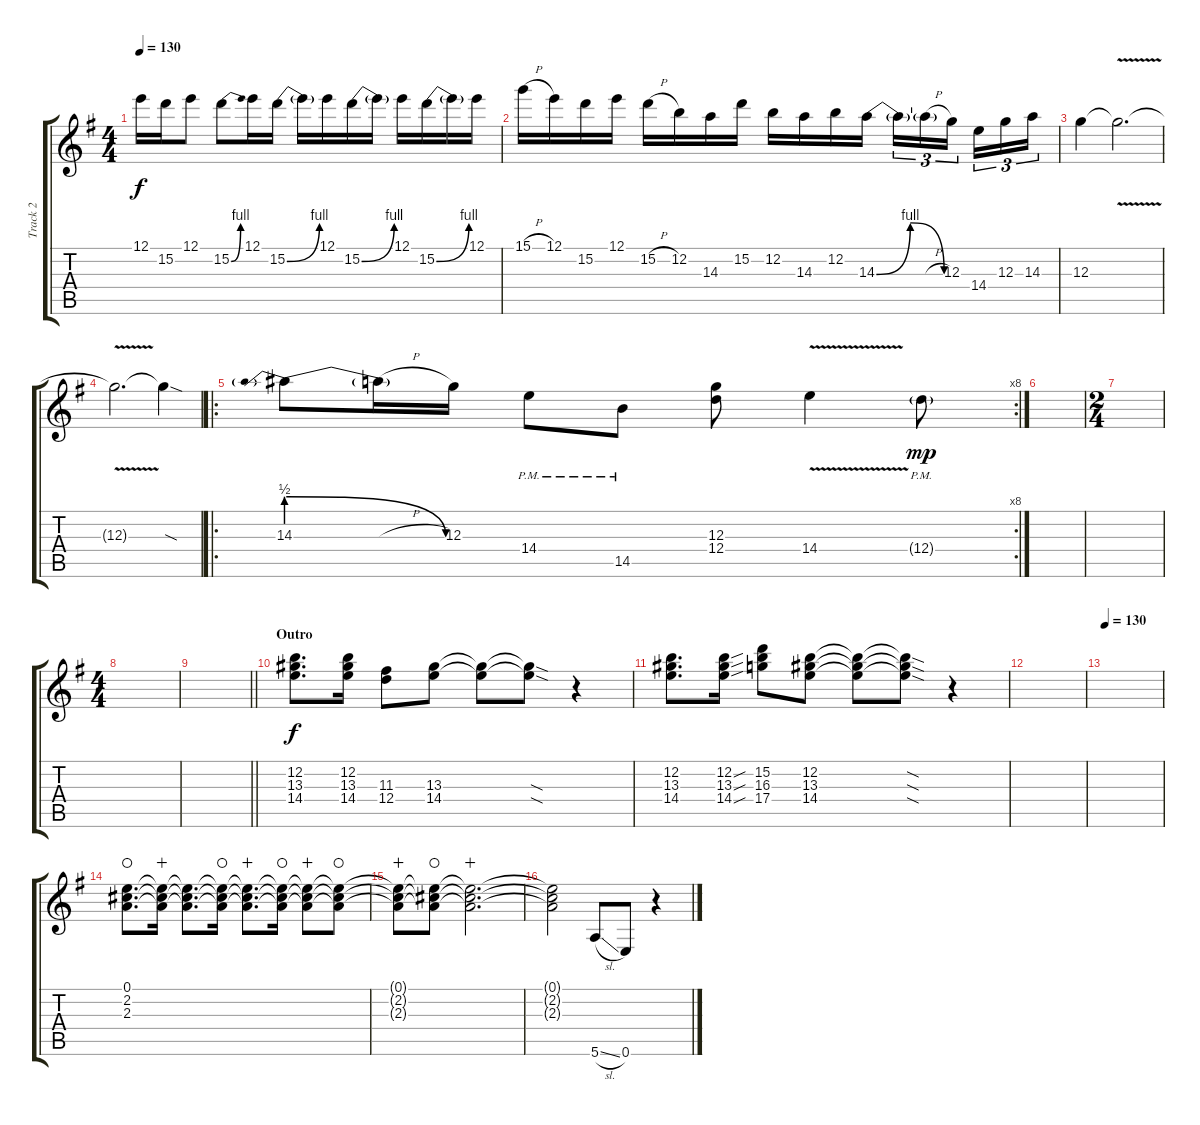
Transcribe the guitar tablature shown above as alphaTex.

\track ("Track 2" "Track 2") {instrument distortionguitar}
\staff {score tabs}
\tuning (E4 B3 G3 D3 A2 E2) {hide}
\ts (4 4)
\tempo 130
\clef g2
\ks g
12.1.16{dy f} 15.2.16 12.1.8 15.2{be (bend 0 0 60 4)}.8 12.1.16 15.2{be (bend 0 0 60 4)}.16 15.2{t}.16 12.1.16 15.2{be (bend 0 0 60 4)}.16 15.2{t}.16 12.1.16 15.2{be (bend 0 0 60 4)}.16 15.2{t}.16 12.1.16 |
15.1{h}.16 12.1.16 15.2.16 12.1.16 15.2{h}.16 12.2.16 14.3.16 15.2.16 12.2.16 14.3.16 12.2.16 14.3{be (bendrelease 0 0 10 4 50 4 60 0)}.16 14.3{t}.16{tu (3 2)} 14.3{h t}.16{tu (3 2)} 12.3.16{tu (3 2) beam splitsecondary} 14.4.16{tu (3 2)} 12.3.16{tu (3 2)} 14.3.16{tu (3 2)} |
12.3.4 12.3{v t}.2{d} |
12.3{t}.2{d} 12.3{sod t}.4 |
\ro
\rc 8
14.3{be (prebendrelease 0 2 60 0)}.8 14.3{h t}.16 12.3.16 14.4{pm}.8 14.5{pm}.8 (12.3 12.4).8 14.4{v}.4 12.4{g pm}.8{dy mp} |
|
\ts (2 4)
|
\ts (4 4)
|
\barLineRight lightlight
|
\section ("" "Outro")
(12.2 13.3 14.4).8{d dy f} (12.2 13.3 14.4).16 (11.3 12.4).8 (13.3 14.4).8 (13.3{t} 14.4{t}).8 (13.3{sod t} 14.4{sod t}).8 r.4 |
(12.2 13.3 14.4).8{d} (12.2{sou} 13.3{sou} 14.4{sou}).16 (15.2 16.3 17.4).8 (12.2 13.3 14.4).8 (12.2{t} 13.3{t} 14.4{t}).8 (12.2{sod t} 13.3{sod t} 14.4{sod t}).8 r.4 |
|
\tempo 130
|
(0.1 2.2 2.3).8{d volume 12 waho} (0.1{t} 2.2{t} 2.3{t}).16{wahc} (0.1{t} 2.2{t} 2.3{t}).8{d} (0.1{t} 2.2{t} 2.3{t}).16{waho} (0.1{t} 2.2{t} 2.3{t}).8{d wahc} (0.1{t} 2.2{t} 2.3{t}).16{waho} (0.1{t} 2.2{t} 2.3{t}).8{wahc} (0.1{t} 2.2{t} 2.3{t}).8{waho} |
(0.1{t} 2.2{t} 2.3{t}).8{wahc} (0.1{t} 2.2{t} 2.3{t}).8{waho} (0.1{t} 2.2{t} 2.3{t}).2{d wahc} |
(0.1{t} 2.2{t} 2.3{t}).2 5.6{sl}.8 0.6.8 r.4
